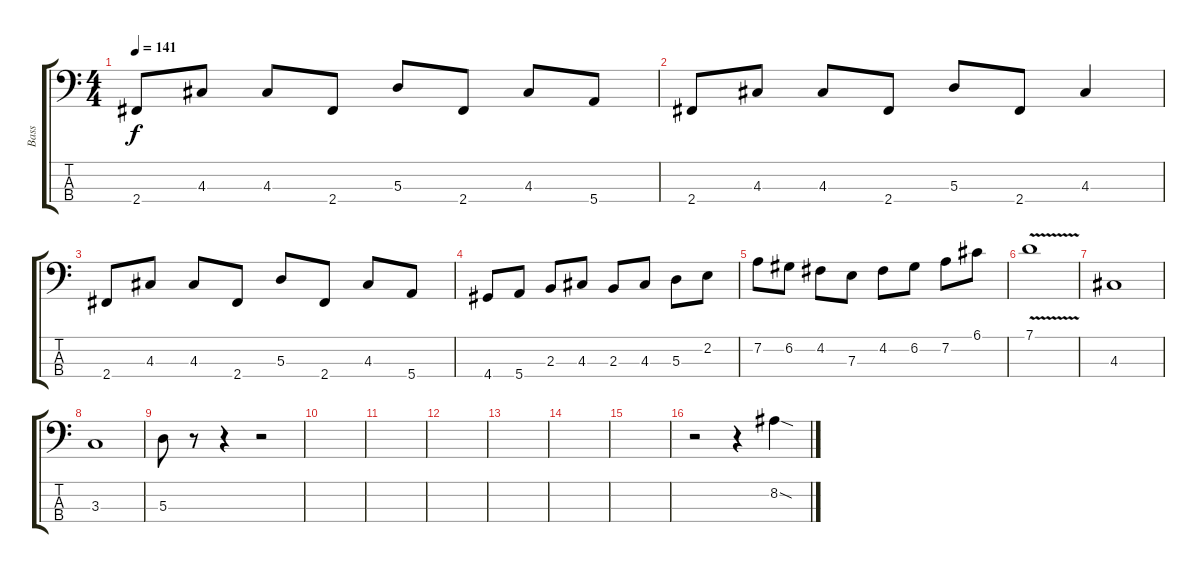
\track ("Bass" "Bass") {instrument electricbasspick}
\staff {score tabs}
\tuning (G2 D2 A1 E1) {hide}
\ts (4 4)
\tempo 141
\clef f4
\ks c
2.4.8{dy f} 4.3.8 4.3.8 2.4.8 5.3.8 2.4.8 4.3.8 5.4.8 |
2.4.8 4.3.8 4.3.8 2.4.8 5.3.8 2.4.8 4.3.4 |
2.4.8 4.3.8 4.3.8 2.4.8 5.3.8 2.4.8 4.3.8 5.4.8 |
4.4.8 5.4.8 2.3.8 4.3.8 2.3.8 4.3.8 5.3.8 2.2.8 |
7.2.8 6.2.8 4.2.8 7.3.8 4.2.8 6.2.8 7.2.8 6.1.8 |
7.1{v}.1 |
4.3.1 |
3.3.1 |
5.3.8 r.8 r.4 r.2 |
|
|
|
|
|
|
r.2 r.4 8.2{sod}.4
